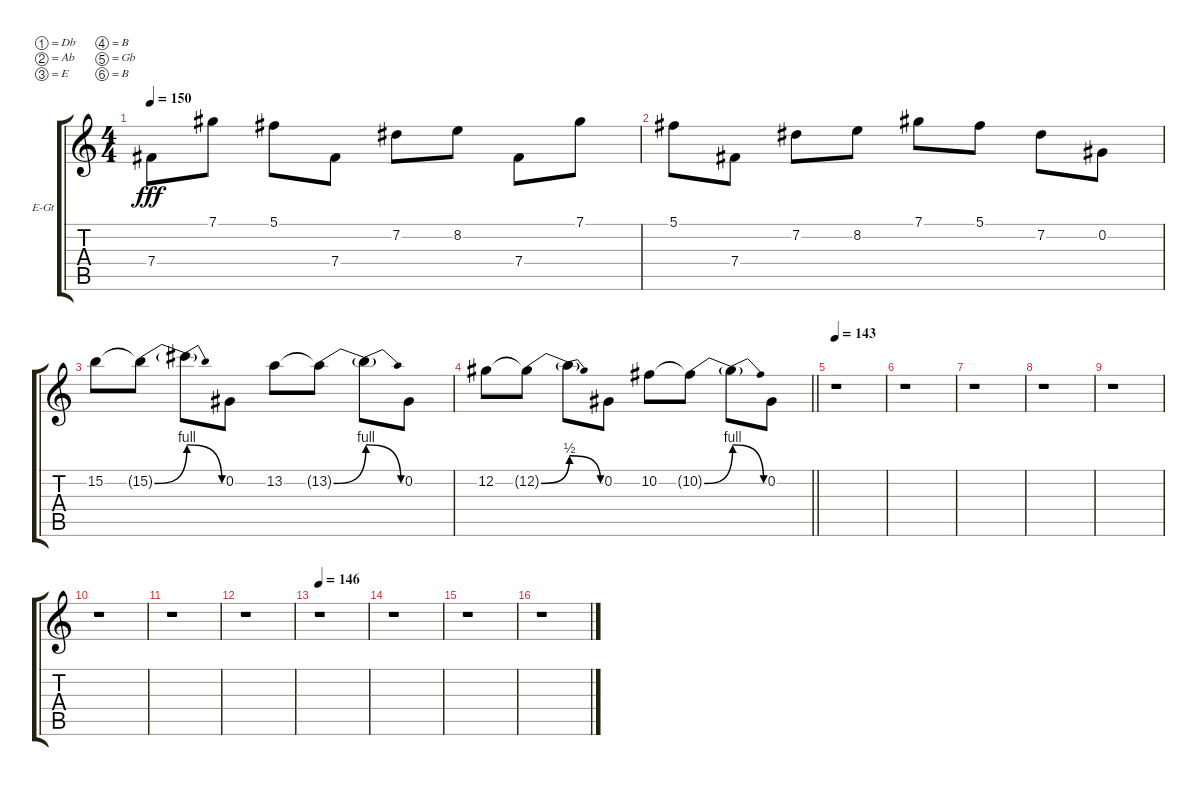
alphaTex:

\bracketExtendMode groupsimilarinstruments
\firstSystemTrackNameOrientation horizontal
\otherSystemsTrackNameOrientation horizontal
\track ("Robb Flynn (Distorted)" "E-Gt") {instrument distortionguitar}
\staff {score tabs}
\tuning (Db4 Ab3 E3 B2 Gb2 B1)
\ts (4 4)
\tempo 150
\clef g2
\ks c
7.4.8{dy fff} 7.1.8 5.1.8 7.4.8 7.2.8 8.2.8 7.4.8 7.1.8 |
5.1.8 7.4.8 7.2.8 8.2.8 7.1.8 5.1.8 7.2.8 0.2.8 |
15.2.8 15.2{be (bend 0 0 60 4) t}.8 15.2{be (release 0 4 60 0) t}.8 0.2.8 13.2.8 13.2{be (bend 0 0 60 4) t}.8 13.2{be (release 0 4 60 0) t}.8 0.2.8 |
\barLineRight lightlight
12.2.8 12.2{be (bend 0 0 60 2) t}.8 12.2{be (release 0 2 60 0) t}.8 0.2.8 10.2.8 10.2{be (bend 0 0 60 4) t}.8 10.2{be (release 0 4 60 0) t}.8 0.2.8 |
\tempo 143
r.1 |
r.1 |
r.1 |
r.1 |
r.1 |
r.1 |
r.1 |
r.1 |
\tempo 146
r.1 |
r.1 |
r.1 |
r.1
